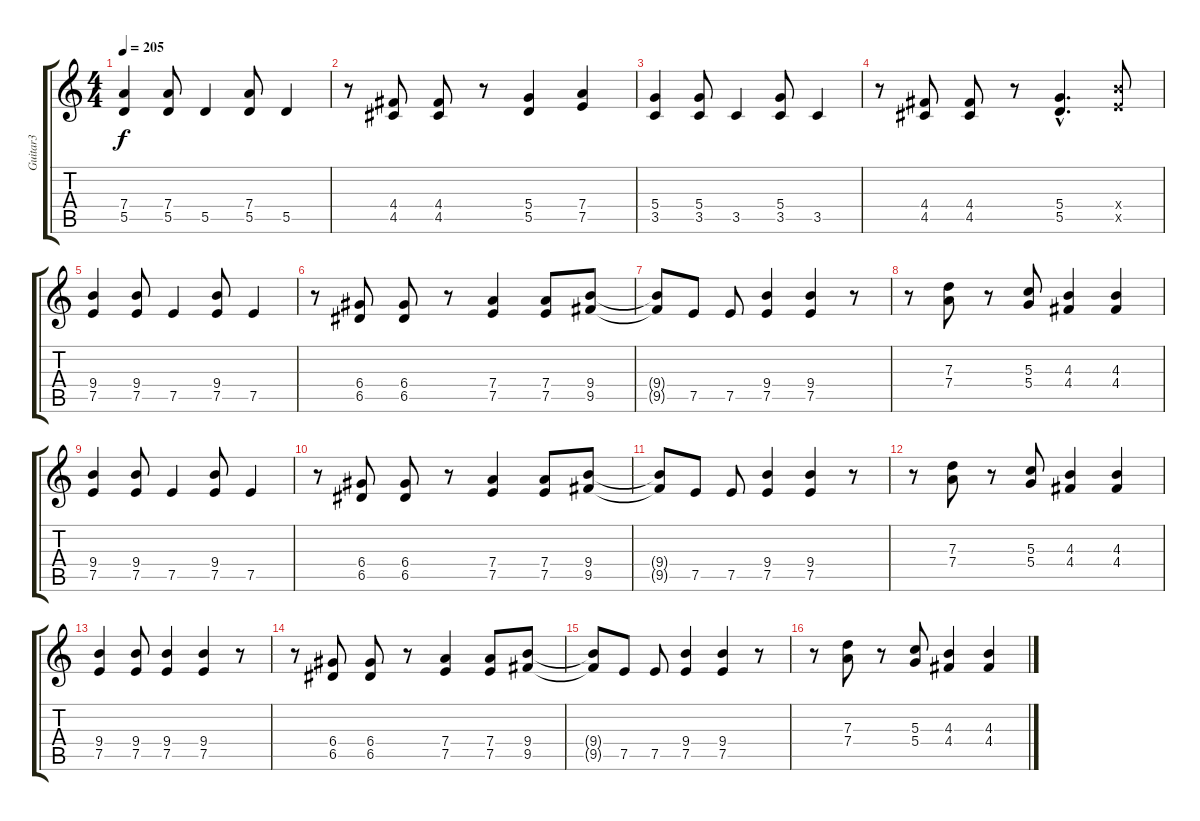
\track ("Guitar3" "Guitar3") {instrument distortionguitar}
\staff {score tabs}
\tuning (E4 B3 G3 D3 A2 E2) {hide}
\ts (4 4)
\tempo 205
\clef g2
\ks c
(7.4 5.5).4{dy f} (7.4 5.5).8 5.5.4 (7.4 5.5).8 5.5.4 |
r.8 (4.4 4.5).8 (4.4 4.5).8 r.8 (5.4 5.5).4 (7.4 7.5).4 |
(5.4 3.5).4 (5.4 3.5).8 3.5.4 (5.4 3.5).8 3.5.4 |
r.8 (4.4 4.5).8 (4.4 4.5).8 r.8 (5.4{hac} 5.5{hac}).4{d} (9.4{x} 7.5{x}).8 |
(9.4 7.5).4 (9.4 7.5).8 7.5.4 (9.4 7.5).8 7.5.4 |
r.8 (6.4 6.5).8 (6.4 6.5).8 r.8 (7.4 7.5).4 (7.4 7.5).8 (9.4 9.5).8 |
(9.4{t} 9.5{t}).8 7.5.8 7.5.8 (9.4 7.5).4 (9.4 7.5).4 r.8 |
r.8 (7.3 7.4).8 r.8 (5.3 5.4).8 (4.3 4.4).4 (4.3 4.4).4 |
(9.4 7.5).4 (9.4 7.5).8 7.5.4 (9.4 7.5).8 7.5.4 |
r.8 (6.4 6.5).8 (6.4 6.5).8 r.8 (7.4 7.5).4 (7.4 7.5).8 (9.4 9.5).8 |
(9.4{t} 9.5{t}).8 7.5.8 7.5.8 (9.4 7.5).4 (9.4 7.5).4 r.8 |
r.8 (7.3 7.4).8 r.8 (5.3 5.4).8 (4.3 4.4).4 (4.3 4.4).4 |
(9.4 7.5).4 (9.4 7.5).8 (9.4 7.5).4 (9.4 7.5).4 r.8 |
r.8 (6.4 6.5).8 (6.4 6.5).8 r.8 (7.4 7.5).4 (7.4 7.5).8 (9.4 9.5).8 |
(9.4{t} 9.5{t}).8 7.5.8 7.5.8 (9.4 7.5).4 (9.4 7.5).4 r.8 |
r.8 (7.3 7.4).8 r.8 (5.3 5.4).8 (4.3 4.4).4 (4.3 4.4).4
